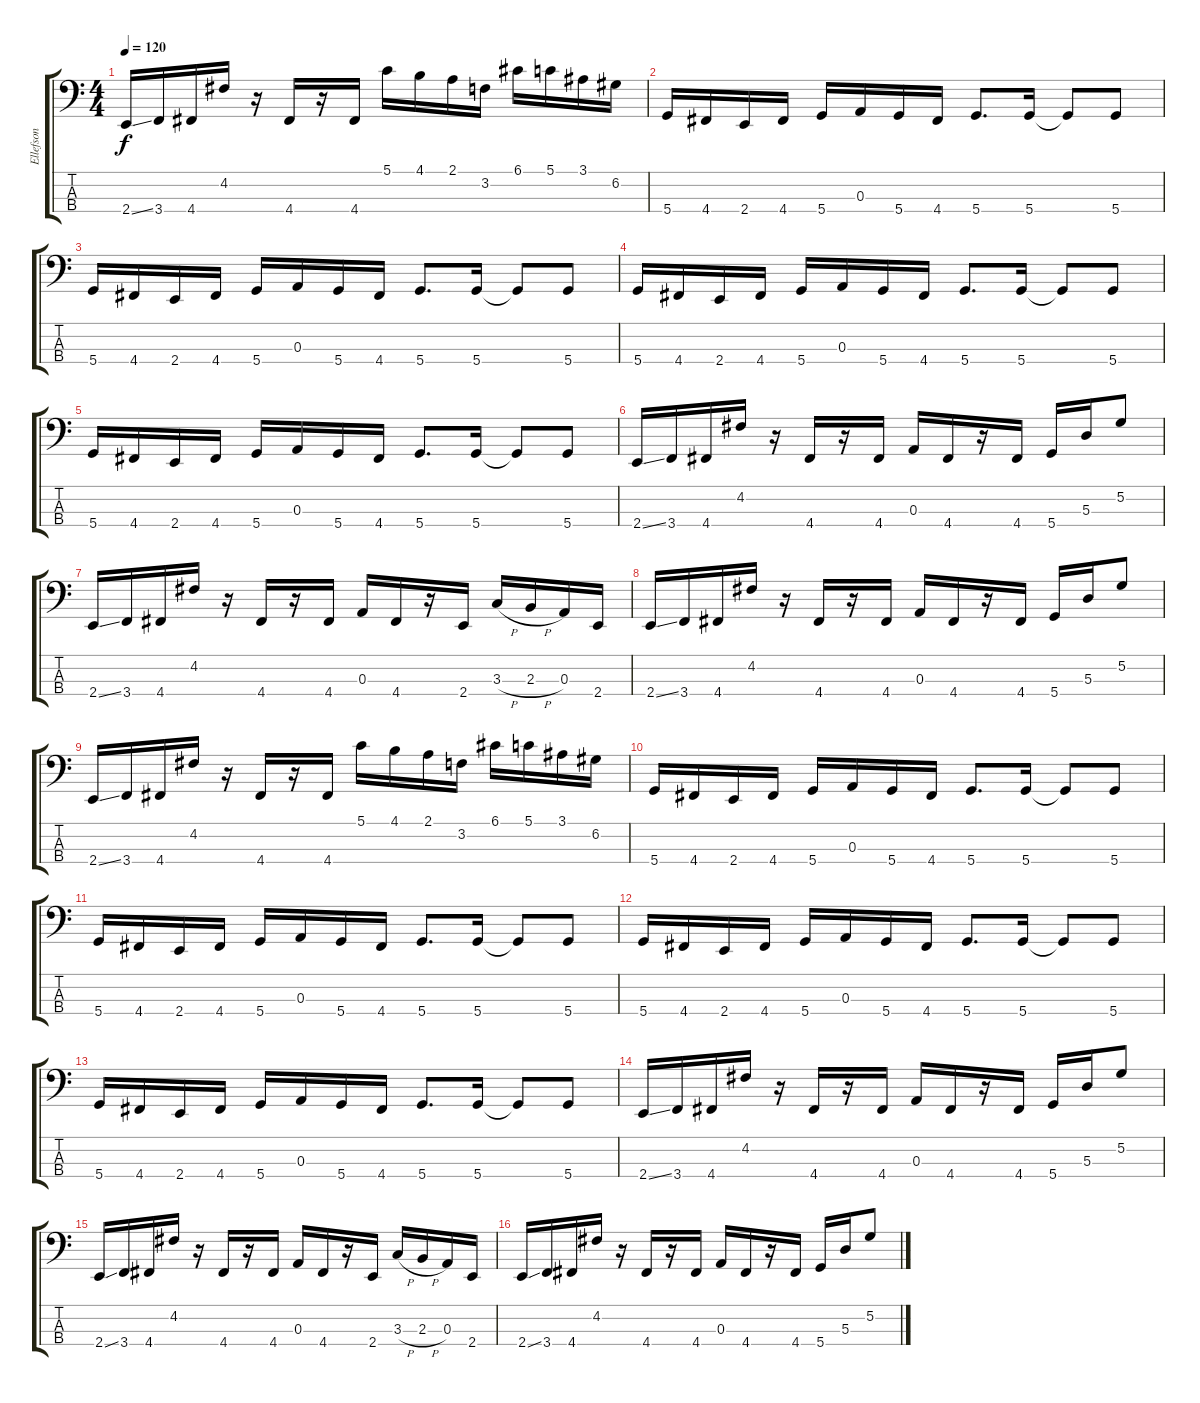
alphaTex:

\track ("Ellefson" "Ellefson") {instrument electricbasspick}
\staff {score tabs}
\tuning (G2 D2 A1 D1) {hide}
\ts (4 4)
\tempo 120
\clef f4
\ks c
2.4{ss}.16{dy f} 3.4.16 4.4.16 4.2.16 r.16 4.4.16 r.16 4.4.16 5.1.16 4.1.16 2.1.16 3.2.16 6.1.16 5.1.16 3.1.16 6.2.16 |
5.4.16 4.4.16 2.4.16 4.4.16 5.4.16 0.3.16 5.4.16 4.4.16 5.4.8{d} 5.4.16 5.4{t}.8 5.4.8 |
5.4.16 4.4.16 2.4.16 4.4.16 5.4.16 0.3.16 5.4.16 4.4.16 5.4.8{d} 5.4.16 5.4{t}.8 5.4.8 |
5.4.16 4.4.16 2.4.16 4.4.16 5.4.16 0.3.16 5.4.16 4.4.16 5.4.8{d} 5.4.16 5.4{t}.8 5.4.8 |
5.4.16 4.4.16 2.4.16 4.4.16 5.4.16 0.3.16 5.4.16 4.4.16 5.4.8{d} 5.4.16 5.4{t}.8 5.4.8 |
2.4{ss}.16 3.4.16 4.4.16 4.2.16 r.16 4.4.16 r.16 4.4.16 0.3.16 4.4.16 r.16 4.4.16 5.4.16 5.3.16 5.2.8 |
2.4{ss}.16 3.4.16 4.4.16 4.2.16 r.16 4.4.16 r.16 4.4.16 0.3.16 4.4.16 r.16 2.4.16 3.3{h}.16 2.3{h}.16 0.3.16 2.4.16 |
2.4{ss}.16 3.4.16 4.4.16 4.2.16 r.16 4.4.16 r.16 4.4.16 0.3.16 4.4.16 r.16 4.4.16 5.4.16 5.3.16 5.2.8 |
2.4{ss}.16 3.4.16 4.4.16 4.2.16 r.16 4.4.16 r.16 4.4.16 5.1.16 4.1.16 2.1.16 3.2.16 6.1.16 5.1.16 3.1.16 6.2.16 |
5.4.16 4.4.16 2.4.16 4.4.16 5.4.16 0.3.16 5.4.16 4.4.16 5.4.8{d} 5.4.16 5.4{t}.8 5.4.8 |
5.4.16 4.4.16 2.4.16 4.4.16 5.4.16 0.3.16 5.4.16 4.4.16 5.4.8{d} 5.4.16 5.4{t}.8 5.4.8 |
5.4.16 4.4.16 2.4.16 4.4.16 5.4.16 0.3.16 5.4.16 4.4.16 5.4.8{d} 5.4.16 5.4{t}.8 5.4.8 |
5.4.16 4.4.16 2.4.16 4.4.16 5.4.16 0.3.16 5.4.16 4.4.16 5.4.8{d} 5.4.16 5.4{t}.8 5.4.8 |
2.4{ss}.16 3.4.16 4.4.16 4.2.16 r.16 4.4.16 r.16 4.4.16 0.3.16 4.4.16 r.16 4.4.16 5.4.16 5.3.16 5.2.8 |
2.4{ss}.16 3.4.16 4.4.16 4.2.16 r.16 4.4.16 r.16 4.4.16 0.3.16 4.4.16 r.16 2.4.16 3.3{h}.16 2.3{h}.16 0.3.16 2.4.16 |
2.4{ss}.16 3.4.16 4.4.16 4.2.16 r.16 4.4.16 r.16 4.4.16 0.3.16 4.4.16 r.16 4.4.16 5.4.16 5.3.16 5.2.8
